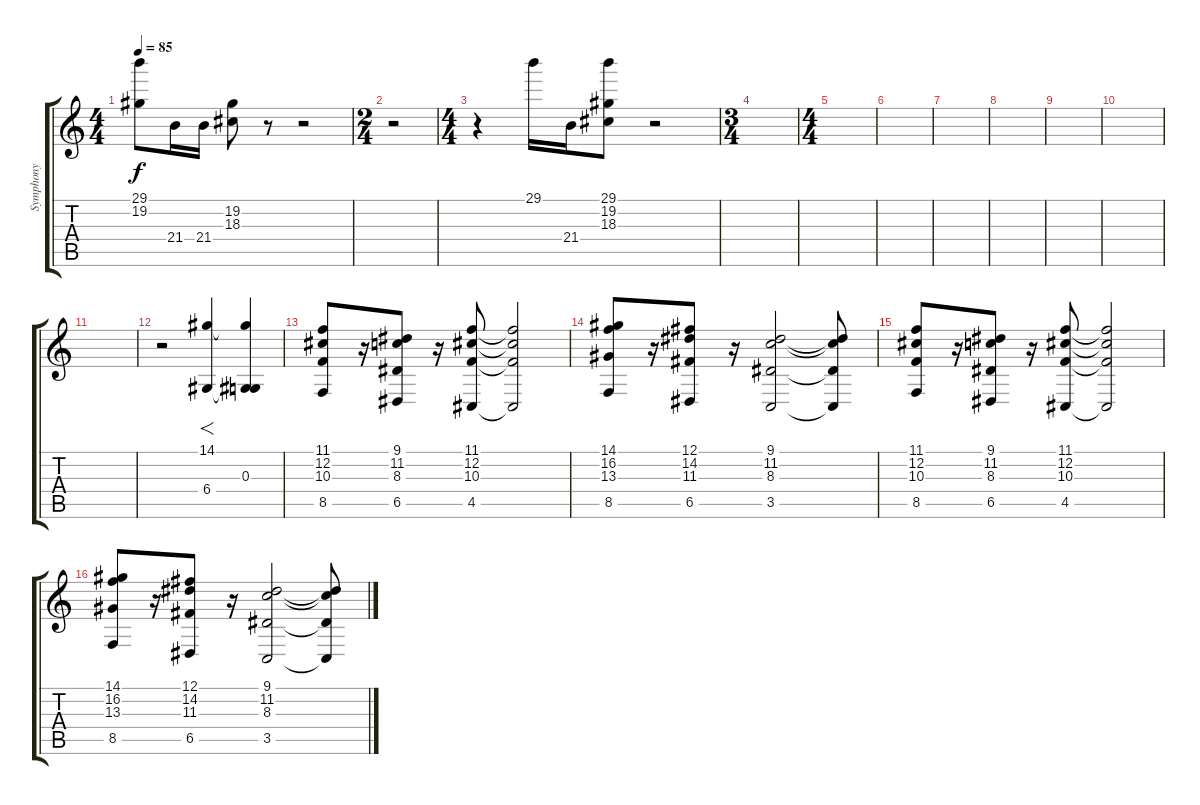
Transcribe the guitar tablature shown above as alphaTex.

\track ("Symphony" "Symphony") {instrument stringensemble1}
\staff {score tabs}
\tuning (Gb4 Db4 G3 D3 A2 E2) {hide}
\ts (4 4)
\tempo 85
\clef g2
\ks c
(29.1 19.2).8{dy f} 21.4.16 21.4.16 (19.2 18.3).8 r.8 r.2 |
\ts (2 4)
r.2 |
\ts (4 4)
r.4 29.1.16 21.4.16 (29.1 19.2 18.3).8 r.2 |
\ts (3 4)
|
\ts (4 4)
|
|
|
|
|
|
|
r.2 (14.1 6.4).4{f} (14.1{t} 0.3 6.4{t}).4 |
(11.1 12.2 10.3 8.5).8 r.16 (9.1 11.2 8.3 6.5).8 r.16 (11.1 12.2 10.3 4.5).8 (11.1{t} 12.2{t} 10.3{t} 4.5{t}).2 |
(14.1 16.2 13.3 8.5).8 r.16 (12.1 14.2 11.3 6.5).8 r.16 (9.1 11.2 8.3 3.5).2 (9.1{t} 11.2{t} 8.3{t} 3.5{t}).8 |
(11.1 12.2 10.3 8.5).8 r.16 (9.1 11.2 8.3 6.5).8 r.16 (11.1 12.2 10.3 4.5).8 (11.1{t} 12.2{t} 10.3{t} 4.5{t}).2 |
(14.1 16.2 13.3 8.5).8 r.16 (12.1 14.2 11.3 6.5).8 r.16 (9.1 11.2 8.3 3.5).2 (9.1{t} 11.2{t} 8.3{t} 3.5{t}).8
